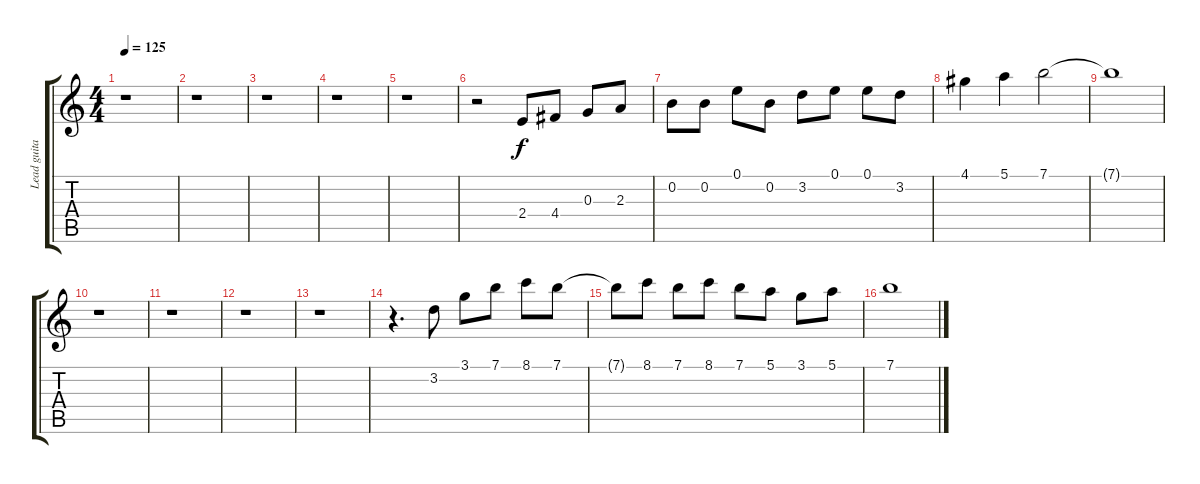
\track ("Lead guitar I" "Lead guita") {instrument overdrivenguitar}
\staff {score tabs}
\tuning (E4 B3 G3 D3 A2 E2) {hide}
\ts (4 4)
\tempo 125
\clef g2
\ks c
r.1{dy f} |
r.1 |
r.1 |
r.1 |
r.1 |
r.2 2.4.8 4.4.8 0.3.8 2.3.8 |
0.2.8 0.2.8 0.1.8 0.2.8 3.2.8 0.1.8 0.1.8 3.2.8 |
4.1.4 5.1.4 7.1.2 |
7.1{t}.1 |
r.1 |
r.1 |
r.1 |
r.1 |
r.4{d} 3.2.8 3.1.8 7.1.8 8.1.8 7.1.8 |
7.1{t}.8 8.1.8 7.1.8 8.1.8 7.1.8 5.1.8 3.1.8 5.1.8 |
7.1.1
